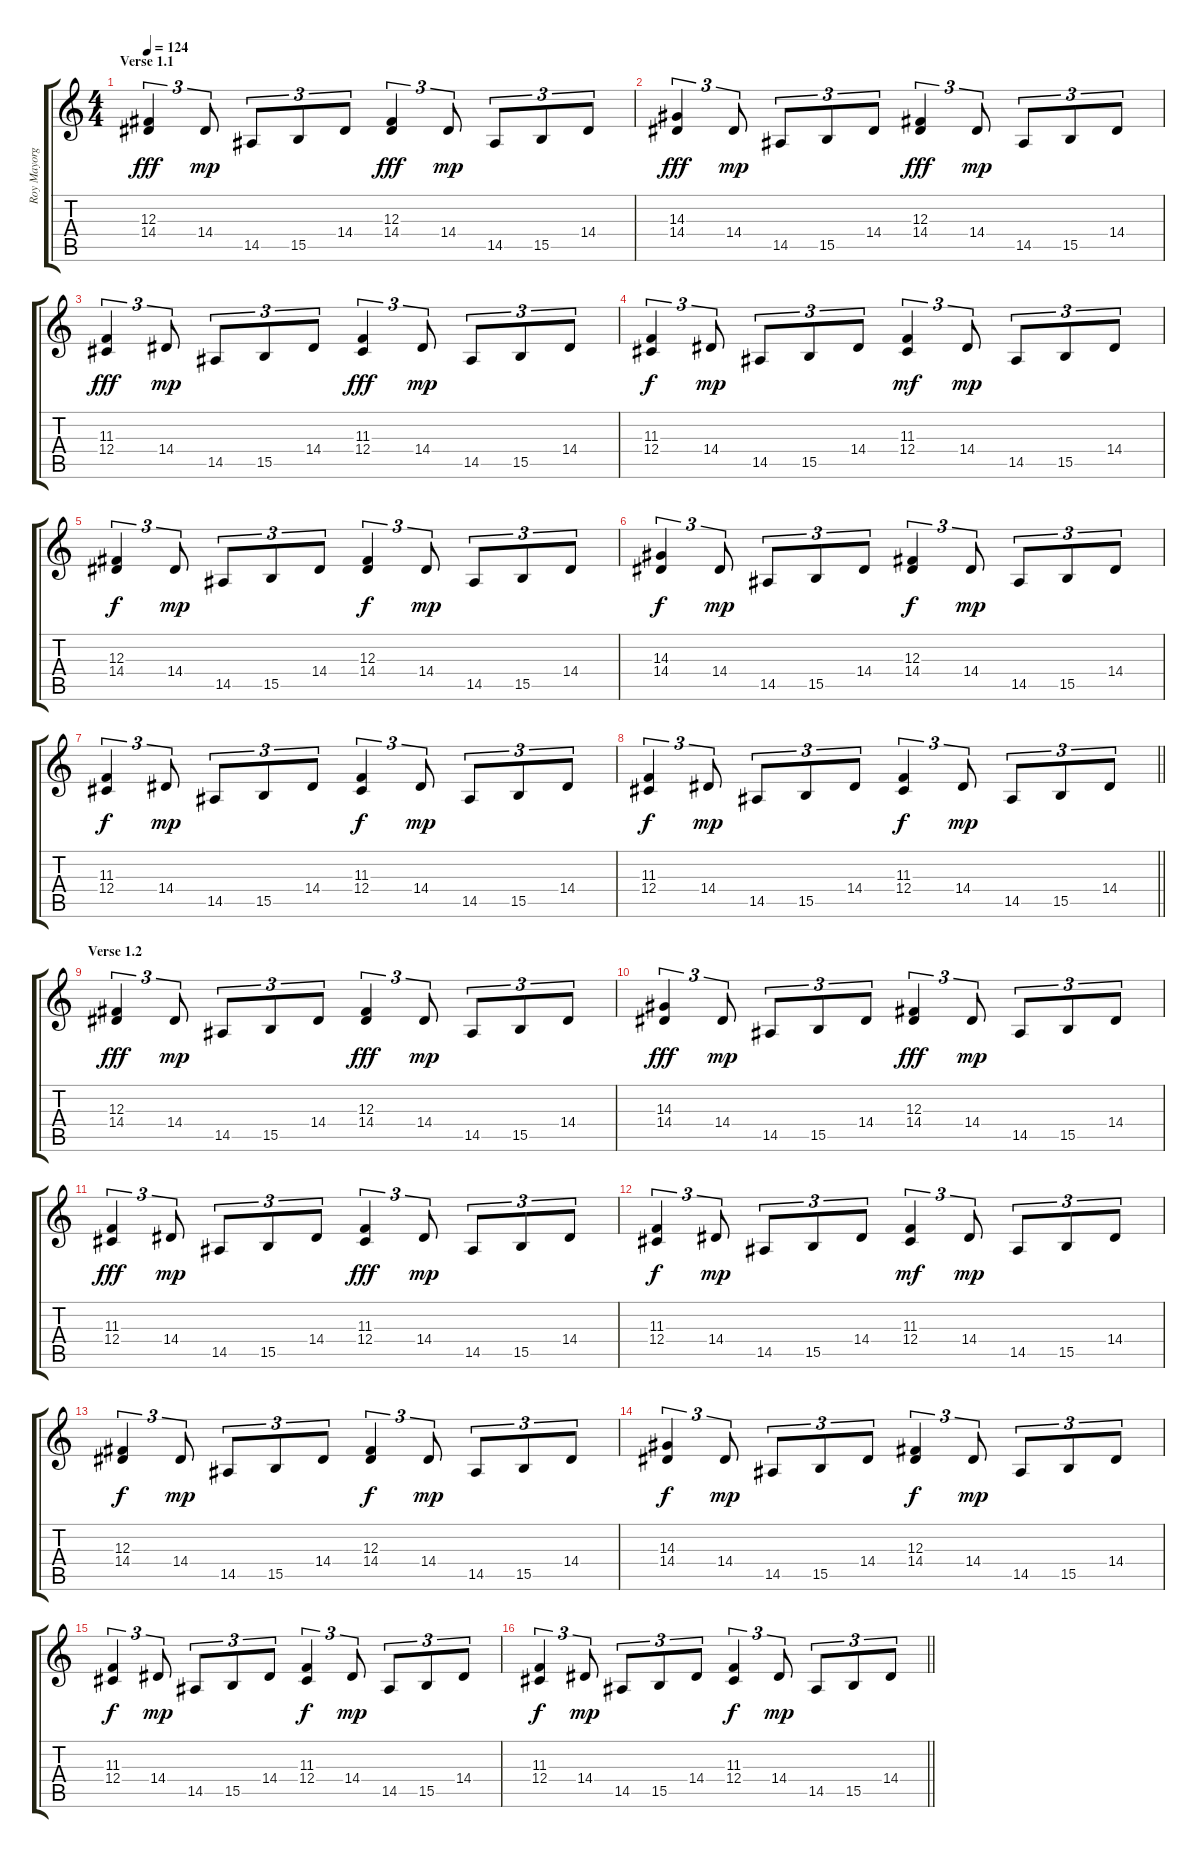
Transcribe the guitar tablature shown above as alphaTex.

\track ("Roy Mayorga Piano" "Roy Mayorg") {instrument acousticgrandpiano}
\staff {score tabs}
\tuning (Eb4 Bb3 Gb3 Db3 Ab2 Db2) {hide}
\ts (4 4)
\section ("" "Verse 1.1")
\tempo 124
\clef g2
\ks c
(12.3 14.4).4{tu (3 2) dy fff} 14.4.8{tu (3 2) dy mp} 14.5.8{tu (3 2)} 15.5.8{tu (3 2)} 14.4.8{tu (3 2)} (12.3 14.4).4{tu (3 2) dy fff} 14.4.8{tu (3 2) dy mp} 14.5.8{tu (3 2)} 15.5.8{tu (3 2)} 14.4.8{tu (3 2)} |
(14.3 14.4).4{tu (3 2) dy fff} 14.4.8{tu (3 2) dy mp} 14.5.8{tu (3 2)} 15.5.8{tu (3 2)} 14.4.8{tu (3 2)} (12.3 14.4).4{tu (3 2) dy fff} 14.4.8{tu (3 2) dy mp} 14.5.8{tu (3 2)} 15.5.8{tu (3 2)} 14.4.8{tu (3 2)} |
(11.3 12.4).4{tu (3 2) dy fff} 14.4.8{tu (3 2) dy mp} 14.5.8{tu (3 2)} 15.5.8{tu (3 2)} 14.4.8{tu (3 2)} (11.3 12.4).4{tu (3 2) dy fff} 14.4.8{tu (3 2) dy mp} 14.5.8{tu (3 2)} 15.5.8{tu (3 2)} 14.4.8{tu (3 2)} |
(11.3 12.4).4{tu (3 2) dy f} 14.4.8{tu (3 2) dy mp} 14.5.8{tu (3 2)} 15.5.8{tu (3 2)} 14.4.8{tu (3 2)} (11.3 12.4).4{tu (3 2) dy mf} 14.4.8{tu (3 2) dy mp} 14.5.8{tu (3 2)} 15.5.8{tu (3 2)} 14.4.8{tu (3 2)} |
(12.3 14.4).4{tu (3 2) dy f} 14.4.8{tu (3 2) dy mp} 14.5.8{tu (3 2)} 15.5.8{tu (3 2)} 14.4.8{tu (3 2)} (12.3 14.4).4{tu (3 2) dy f} 14.4.8{tu (3 2) dy mp} 14.5.8{tu (3 2)} 15.5.8{tu (3 2)} 14.4.8{tu (3 2)} |
(14.3 14.4).4{tu (3 2) dy f} 14.4.8{tu (3 2) dy mp} 14.5.8{tu (3 2)} 15.5.8{tu (3 2)} 14.4.8{tu (3 2)} (12.3 14.4).4{tu (3 2) dy f} 14.4.8{tu (3 2) dy mp} 14.5.8{tu (3 2)} 15.5.8{tu (3 2)} 14.4.8{tu (3 2)} |
(11.3 12.4).4{tu (3 2) dy f} 14.4.8{tu (3 2) dy mp} 14.5.8{tu (3 2)} 15.5.8{tu (3 2)} 14.4.8{tu (3 2)} (11.3 12.4).4{tu (3 2) dy f} 14.4.8{tu (3 2) dy mp} 14.5.8{tu (3 2)} 15.5.8{tu (3 2)} 14.4.8{tu (3 2)} |
\barLineRight lightlight
(11.3 12.4).4{tu (3 2) dy f} 14.4.8{tu (3 2) dy mp} 14.5.8{tu (3 2)} 15.5.8{tu (3 2)} 14.4.8{tu (3 2)} (11.3 12.4).4{tu (3 2) dy f} 14.4.8{tu (3 2) dy mp} 14.5.8{tu (3 2)} 15.5.8{tu (3 2)} 14.4.8{tu (3 2)} |
\section ("" "Verse 1.2")
(12.3 14.4).4{tu (3 2) dy fff} 14.4.8{tu (3 2) dy mp} 14.5.8{tu (3 2)} 15.5.8{tu (3 2)} 14.4.8{tu (3 2)} (12.3 14.4).4{tu (3 2) dy fff} 14.4.8{tu (3 2) dy mp} 14.5.8{tu (3 2)} 15.5.8{tu (3 2)} 14.4.8{tu (3 2)} |
(14.3 14.4).4{tu (3 2) dy fff} 14.4.8{tu (3 2) dy mp} 14.5.8{tu (3 2)} 15.5.8{tu (3 2)} 14.4.8{tu (3 2)} (12.3 14.4).4{tu (3 2) dy fff} 14.4.8{tu (3 2) dy mp} 14.5.8{tu (3 2)} 15.5.8{tu (3 2)} 14.4.8{tu (3 2)} |
(11.3 12.4).4{tu (3 2) dy fff} 14.4.8{tu (3 2) dy mp} 14.5.8{tu (3 2)} 15.5.8{tu (3 2)} 14.4.8{tu (3 2)} (11.3 12.4).4{tu (3 2) dy fff} 14.4.8{tu (3 2) dy mp} 14.5.8{tu (3 2)} 15.5.8{tu (3 2)} 14.4.8{tu (3 2)} |
(11.3 12.4).4{tu (3 2) dy f} 14.4.8{tu (3 2) dy mp} 14.5.8{tu (3 2)} 15.5.8{tu (3 2)} 14.4.8{tu (3 2)} (11.3 12.4).4{tu (3 2) dy mf} 14.4.8{tu (3 2) dy mp} 14.5.8{tu (3 2)} 15.5.8{tu (3 2)} 14.4.8{tu (3 2)} |
(12.3 14.4).4{tu (3 2) dy f} 14.4.8{tu (3 2) dy mp} 14.5.8{tu (3 2)} 15.5.8{tu (3 2)} 14.4.8{tu (3 2)} (12.3 14.4).4{tu (3 2) dy f} 14.4.8{tu (3 2) dy mp} 14.5.8{tu (3 2)} 15.5.8{tu (3 2)} 14.4.8{tu (3 2)} |
(14.3 14.4).4{tu (3 2) dy f} 14.4.8{tu (3 2) dy mp} 14.5.8{tu (3 2)} 15.5.8{tu (3 2)} 14.4.8{tu (3 2)} (12.3 14.4).4{tu (3 2) dy f} 14.4.8{tu (3 2) dy mp} 14.5.8{tu (3 2)} 15.5.8{tu (3 2)} 14.4.8{tu (3 2)} |
(11.3 12.4).4{tu (3 2) dy f} 14.4.8{tu (3 2) dy mp} 14.5.8{tu (3 2)} 15.5.8{tu (3 2)} 14.4.8{tu (3 2)} (11.3 12.4).4{tu (3 2) dy f} 14.4.8{tu (3 2) dy mp} 14.5.8{tu (3 2)} 15.5.8{tu (3 2)} 14.4.8{tu (3 2)} |
\barLineRight lightlight
(11.3 12.4).4{tu (3 2) dy f} 14.4.8{tu (3 2) dy mp} 14.5.8{tu (3 2)} 15.5.8{tu (3 2)} 14.4.8{tu (3 2)} (11.3 12.4).4{tu (3 2) dy f} 14.4.8{tu (3 2) dy mp} 14.5.8{tu (3 2)} 15.5.8{tu (3 2)} 14.4.8{tu (3 2)}
